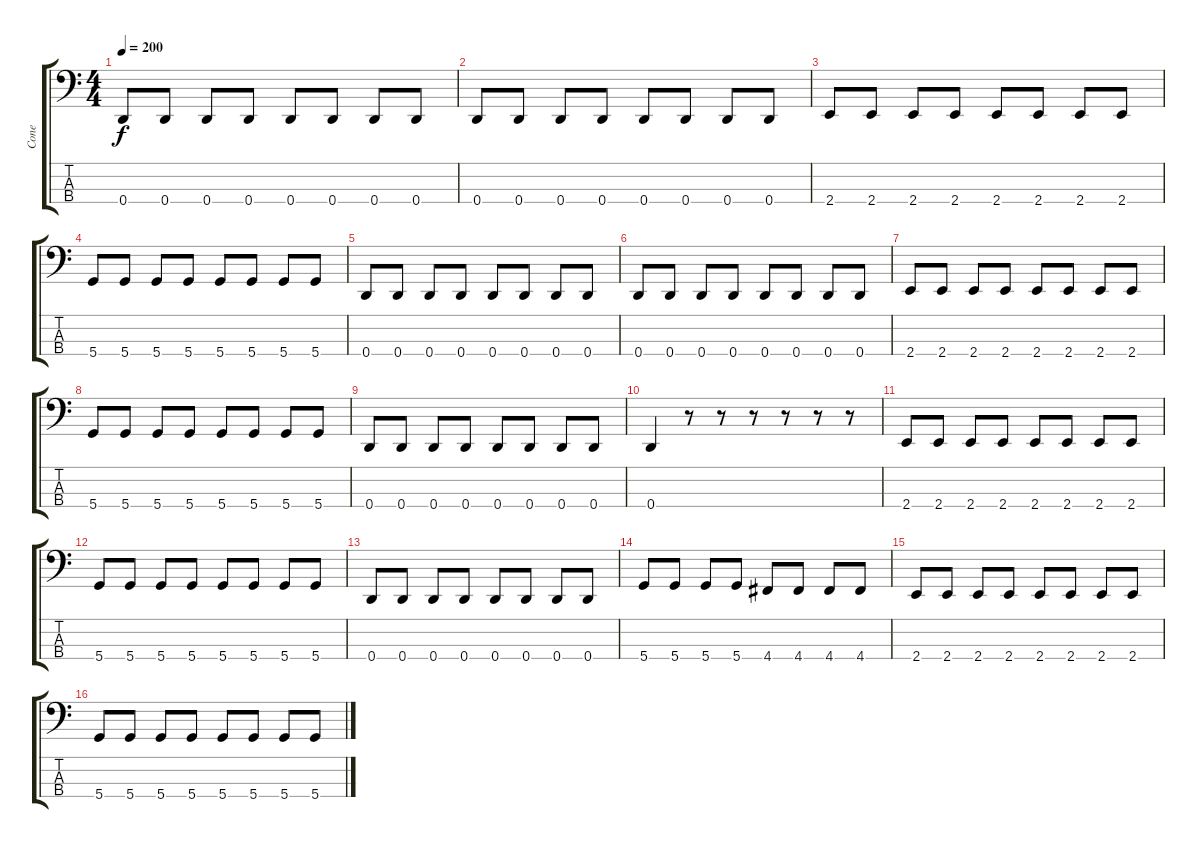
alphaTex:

\track ("Cone" "Cone") {instrument electricbasspick}
\staff {score tabs}
\tuning (G2 D2 A1 D1) {hide}
\ts (4 4)
\tempo 200
\clef f4
\ks c
0.4.8{dy f} 0.4.8 0.4.8 0.4.8 0.4.8 0.4.8 0.4.8 0.4.8 |
0.4.8 0.4.8 0.4.8 0.4.8 0.4.8 0.4.8 0.4.8 0.4.8 |
2.4.8 2.4.8 2.4.8 2.4.8 2.4.8 2.4.8 2.4.8 2.4.8 |
5.4.8 5.4.8 5.4.8 5.4.8 5.4.8 5.4.8 5.4.8 5.4.8 |
0.4.8 0.4.8 0.4.8 0.4.8 0.4.8 0.4.8 0.4.8 0.4.8 |
0.4.8 0.4.8 0.4.8 0.4.8 0.4.8 0.4.8 0.4.8 0.4.8 |
2.4.8 2.4.8 2.4.8 2.4.8 2.4.8 2.4.8 2.4.8 2.4.8 |
5.4.8 5.4.8 5.4.8 5.4.8 5.4.8 5.4.8 5.4.8 5.4.8 |
0.4.8 0.4.8 0.4.8 0.4.8 0.4.8 0.4.8 0.4.8 0.4.8 |
0.4.4 r.8 r.8 r.8 r.8 r.8 r.8 |
2.4.8 2.4.8 2.4.8 2.4.8 2.4.8 2.4.8 2.4.8 2.4.8 |
5.4.8 5.4.8 5.4.8 5.4.8 5.4.8 5.4.8 5.4.8 5.4.8 |
0.4.8 0.4.8 0.4.8 0.4.8 0.4.8 0.4.8 0.4.8 0.4.8 |
5.4.8 5.4.8 5.4.8 5.4.8 4.4.8 4.4.8 4.4.8 4.4.8 |
2.4.8 2.4.8 2.4.8 2.4.8 2.4.8 2.4.8 2.4.8 2.4.8 |
5.4.8 5.4.8 5.4.8 5.4.8 5.4.8 5.4.8 5.4.8 5.4.8
